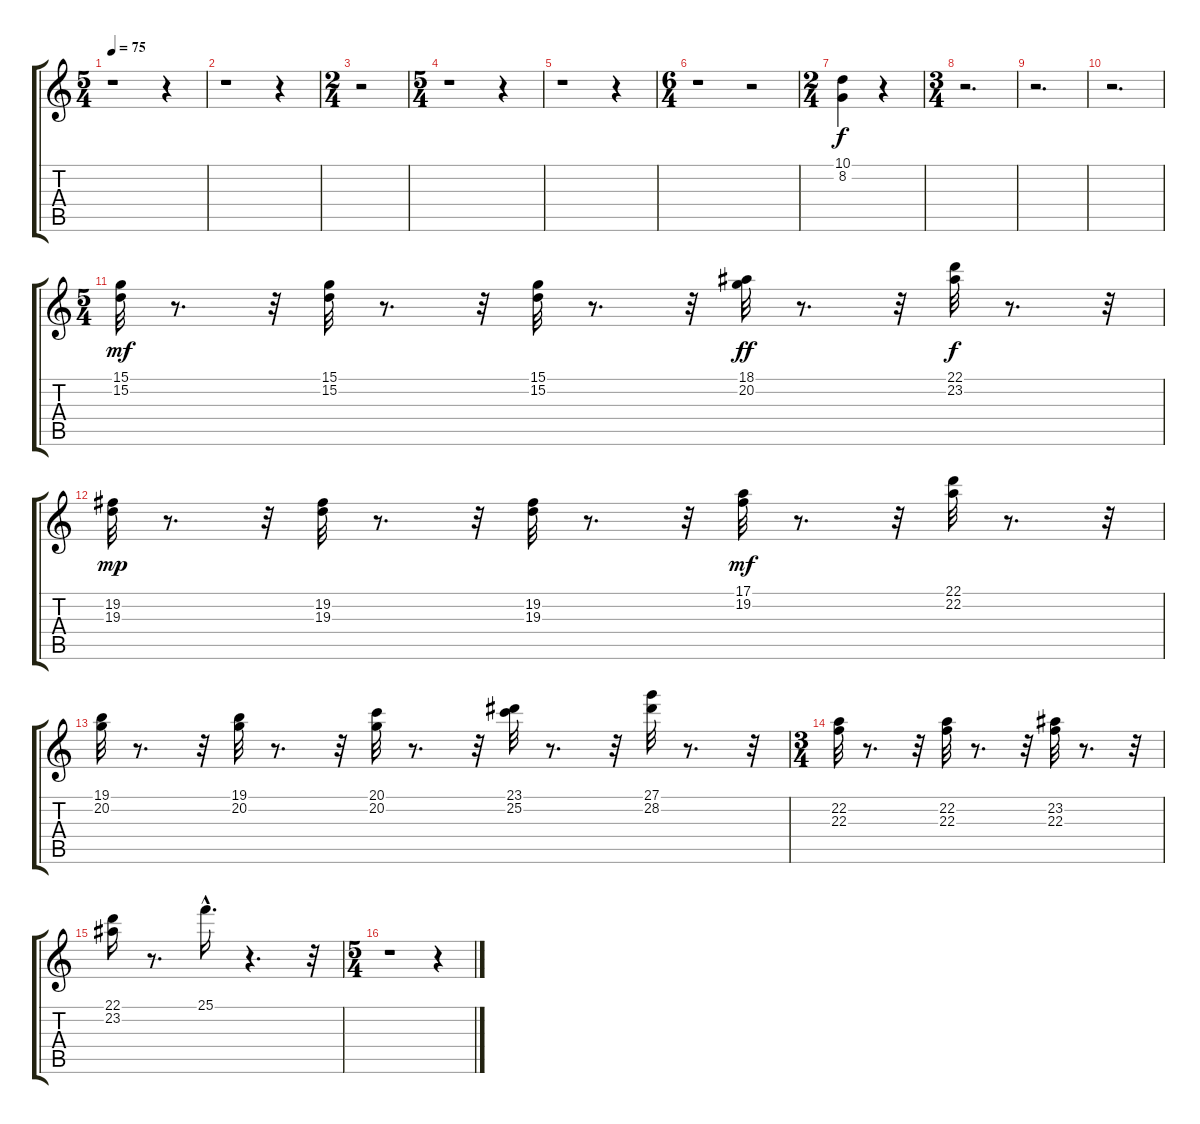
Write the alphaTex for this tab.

\track "" {instrument pizzicatostrings}
\staff {score tabs}
\tuning (E4 B3 G3 D3 A2 E2) {hide}
\ts (5 4)
\tempo 75
\clef g2
\ks c
r.1{dy ff} r.4 |
r.1 r.4 |
\ts (2 4)
r.2 |
\ts (5 4)
r.1 r.4 |
r.1 r.4 |
\ts (6 4)
r.1 r.2 |
\ts (2 4)
(10.1 8.2).4{dy f} r.4 |
\ts (3 4)
r.2{d} |
r.2{d} |
r.2{d} |
\ts (5 4)
(15.1 15.2).32{dy mf} r.8{d} r.32 (15.1 15.2).32 r.8{d} r.32 (15.1 15.2).32 r.8{d} r.32 (18.1 20.2).32{dy ff} r.8{d} r.32 (22.1 23.2).32{dy f} r.8{d} r.32 |
(19.2 19.3).32{dy mp} r.8{d} r.32 (19.2 19.3).32 r.8{d} r.32 (19.2 19.3).32 r.8{d} r.32 (17.1 19.2).32{dy mf} r.8{d} r.32 (22.1 22.2).32 r.8{d} r.32 |
(19.1 20.2).32 r.8{d} r.32 (19.1 20.2).32 r.8{d} r.32 (20.1 20.2).32 r.8{d} r.32 (23.1 25.2).32 r.8{d} r.32 (27.1 28.2).32 r.8{d} r.32 |
\ts (3 4)
(22.2 22.3).32 r.8{d} r.32 (22.2 22.3).32 r.8{d} r.32 (23.2 22.3).32 r.8{d} r.32 |
(22.1 23.2).16 r.8{d} 25.1{hac}.16{d} r.4{d} r.32 |
\ts (5 4)
r.1 r.4
